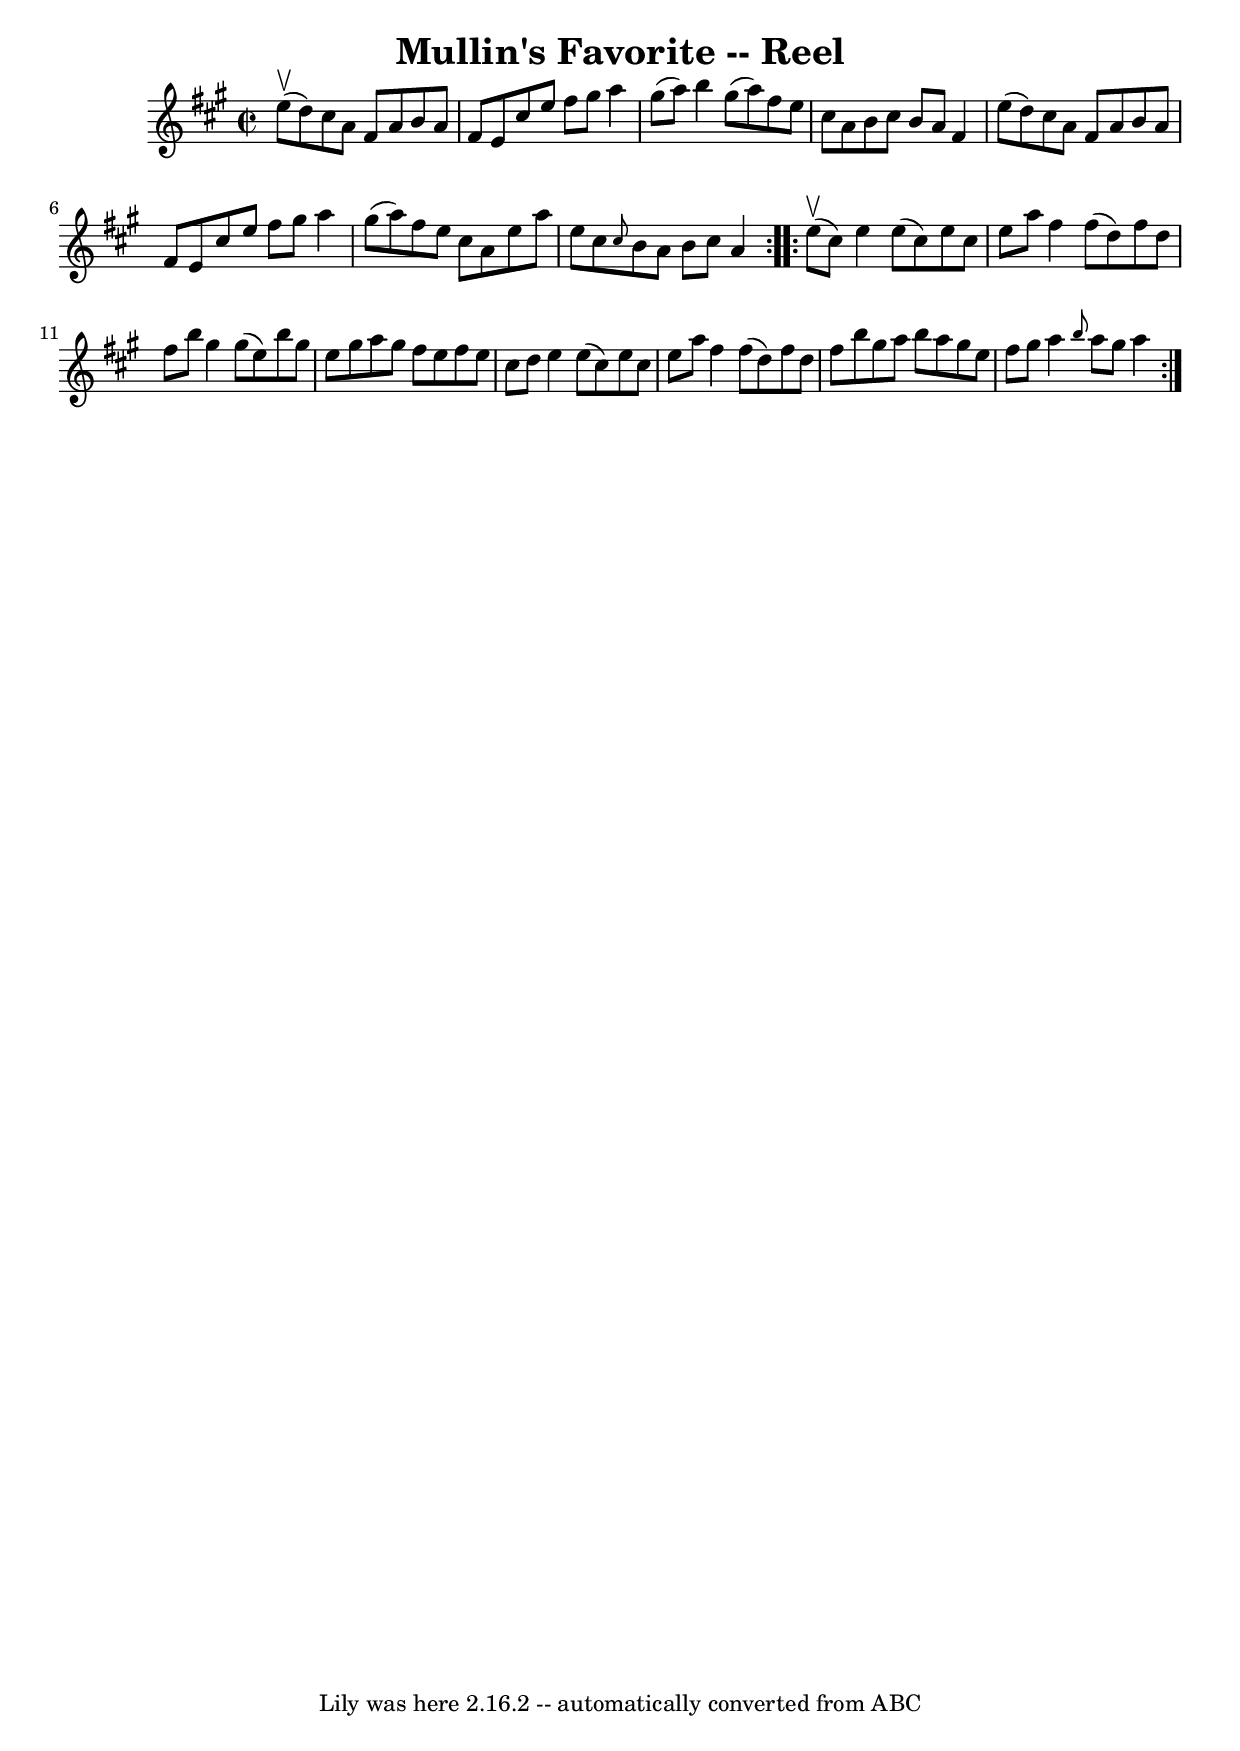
\version "2.16.2"
\include "Mammoth.ily"
\header {
  %% book = "Ryan's Mammoth Collection"
  crossRefNumber = "1"
  footnotes = "\\\\247"
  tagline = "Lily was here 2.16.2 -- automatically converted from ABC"
  title = "Mullin's Favorite -- Reel"

}
voicedefault =  {



  \repeat volta 2 {

    \override Staff.TimeSignature #'style = #'C
    \time 2/2 
    \key a \major
    e''8^\upbow(d''8) |
    cis''8 a'8  
    fis'8 a'8 b'8 a'8 fis'8 e'8    |
    cis''8 e''8    
    fis''8 gis''8 a''4 gis''8 (a''8)   |
    b''4 gis''8 (
    a''8) fis''8 e''8 cis''8 a'8    |
    b'8 cis''8 b'8   
    a'8 fis'4 e''8 (d''8)   |
    cis''8 a'8 fis'8 a'8 
    b'8 a'8 fis'8 e'8    |
    cis''8 e''8 fis''8 gis''8  
    a''4 gis''8 (a''8)   |
    fis''8 e''8 cis''8 a'8    
    e''8 a''8 e''8 cis''8    |
    \grace { cis''8  
	   } b'8 a'8   
    b'8 cis''8 a'4    
  }     
  \repeat volta 2 {
    e''8^\upbow(cis''8) 
    |
    e''4 e''8 (cis''8) e''8 cis''8 e''8 a''8    
    |
    fis''4 fis''8 (d''8) fis''8 d''8 fis''8 b''8    
    |
    gis''4 gis''8 (e''8) b''8 gis''8 e''8 gis''8    
    |
    a''8 gis''8 fis''8 e''8 fis''8 e''8 cis''8 d''8 
    |
    e''4 e''8 (cis''8) e''8 cis''8 e''8 a''8    
    |
    fis''4 fis''8 (d''8) fis''8 d''8 fis''8 b''8    
    |
    gis''8 a''8 b''8 a''8 gis''8 e''8 fis''8 gis''8 
    |
    a''4  \grace { b''8  
		 } a''8 gis''8 a''4    
  }   

}

\score{
  <<

    \context Staff="default"
    {
      \voicedefault 
      
    }

  >>
  \layout {
    
  }
  \midi {
  }

}
